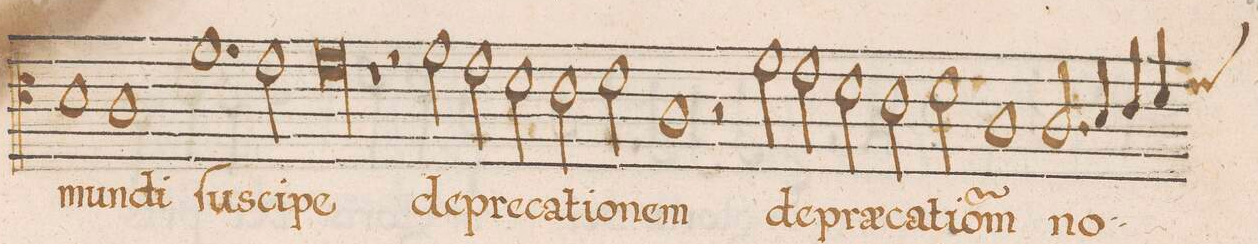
**kern	**text
*I"CANTVS	*
*clefC4	*
*k[]	*
*met(c|)	*
*M2/1	*
1B	mun-
=91	=91
1A	-di
1.f	ſu-
=92	=92
2e\	-sci-
00e	-pe
=93	=93
=94	=94
1r	.
=95	=95
2r	.
2f\	de-
2e\	-pre-
2d\	-ca-
=96	=96
2c\	-ti-
2d\	-o-
1A	-nem
=97	=97
2r	.
2f\	de-
2e\	-pr(ae)-
2d\	-ca-
=98	=98
2c\	-ti-
2d\	-o-
1A	-(ne)m
=99	=99
2.A/	no-
4B/	.
4c/	.
4d/	.
*custos:g	*
*-	*-
